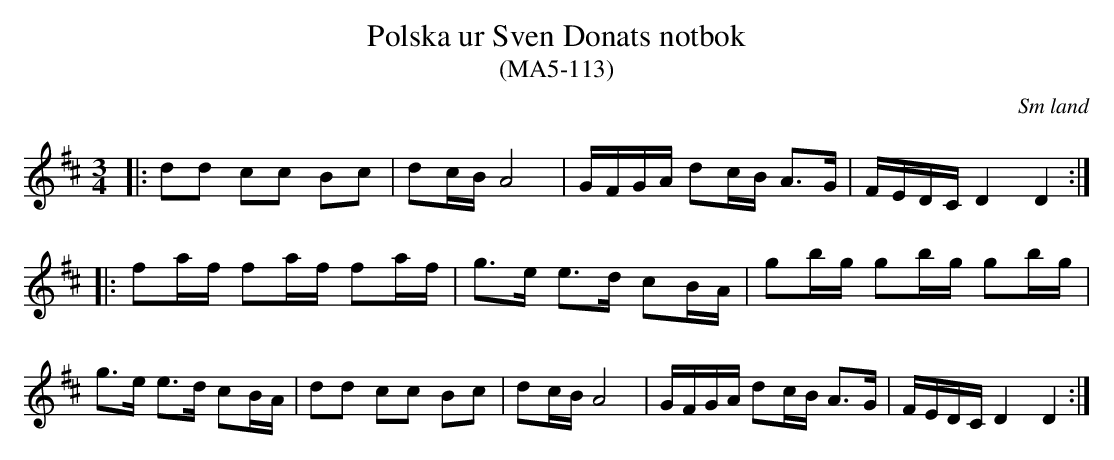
X:1
T:Polska ur Sven Donats notbok
T:(MA5-113)
O:Sm land
M:3/4
L:1/16
K:D
|: d2d2 c2c2 B2c2 | d2cB A8 | GFGA d2cB A2>G2 | FEDC D4 D4:|
|: f2af f2af f2af | g2>e2  e2>d2 c2BA | g2bg g2bg g2bg | g2>e2 e2>d2 c2BA | d2d2 c2c2 B2c2 | d2cB A8 |GFGA d2cB A2>G2 | FEDC D4 D4:|
